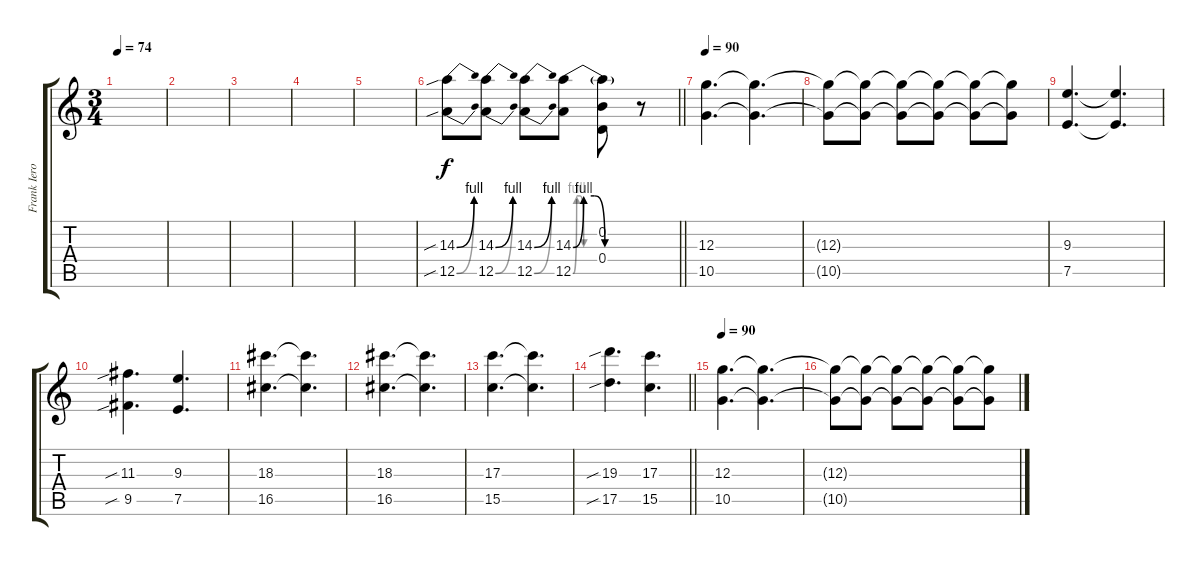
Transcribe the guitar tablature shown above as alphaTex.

\track ("Frank Iero [Rhythm Guitar]" "Frank Iero") {instrument overdrivenguitar}
\staff {score tabs}
\tuning (E4 B3 G3 D3 A2 E2) {hide}
\ts (3 4)
\tempo 74
\clef g2
\ks c
|
|
|
|
|
\barLineRight lightlight
(14.3{be (bend 0 0 60 4) sib} 12.5{be (bend 0 0 60 4) sib}).8 (14.3{be (bend 0 0 60 4)} 12.5{be (bend 0 0 60 4)}).8 (14.3{be (bend 0 0 60 4)} 12.5{be (bend 0 0 60 4)}).8 (14.3{be (custom 0 0 10 4 20 4 30 0 60 0)} 12.5{be (custom 0 0 10 4 20 4 30 0 60 0)}).8 (0.2 14.3{t} 0.4).8 r.8 |
\tempo 90
(12.3 10.5).4{d} (12.3{t} 10.5{t}).4{d} |
(12.3{t} 10.5{t}).8 (12.3{t} 10.5{t}).8 (12.3{t} 10.5{t}).8 (12.3{t} 10.5{t}).8 (12.3{t} 10.5{t}).8 (12.3{t} 10.5{t}).8 |
(9.3 7.5).4{d} (9.3{t} 7.5{t}).4{d} |
(11.3{sib} 9.5{sib}).4{d} (9.3 7.5).4{d} |
(18.3 16.5).4{d} (18.3{t} 16.5{t}).4{d} |
(18.3 16.5).4{d} (18.3{t} 16.5{t}).4{d} |
(17.3 15.5).4{d} (17.3{t} 15.5{t}).4{d} |
\barLineRight lightlight
(19.3{sib} 17.5{sib}).4{d} (17.3 15.5).4{d} |
\tempo 90
(12.3 10.5).4{d} (12.3{t} 10.5{t}).4{d} |
(12.3{t} 10.5{t}).8 (12.3{t} 10.5{t}).8 (12.3{t} 10.5{t}).8 (12.3{t} 10.5{t}).8 (12.3{t} 10.5{t}).8 (12.3{t} 10.5{t}).8
